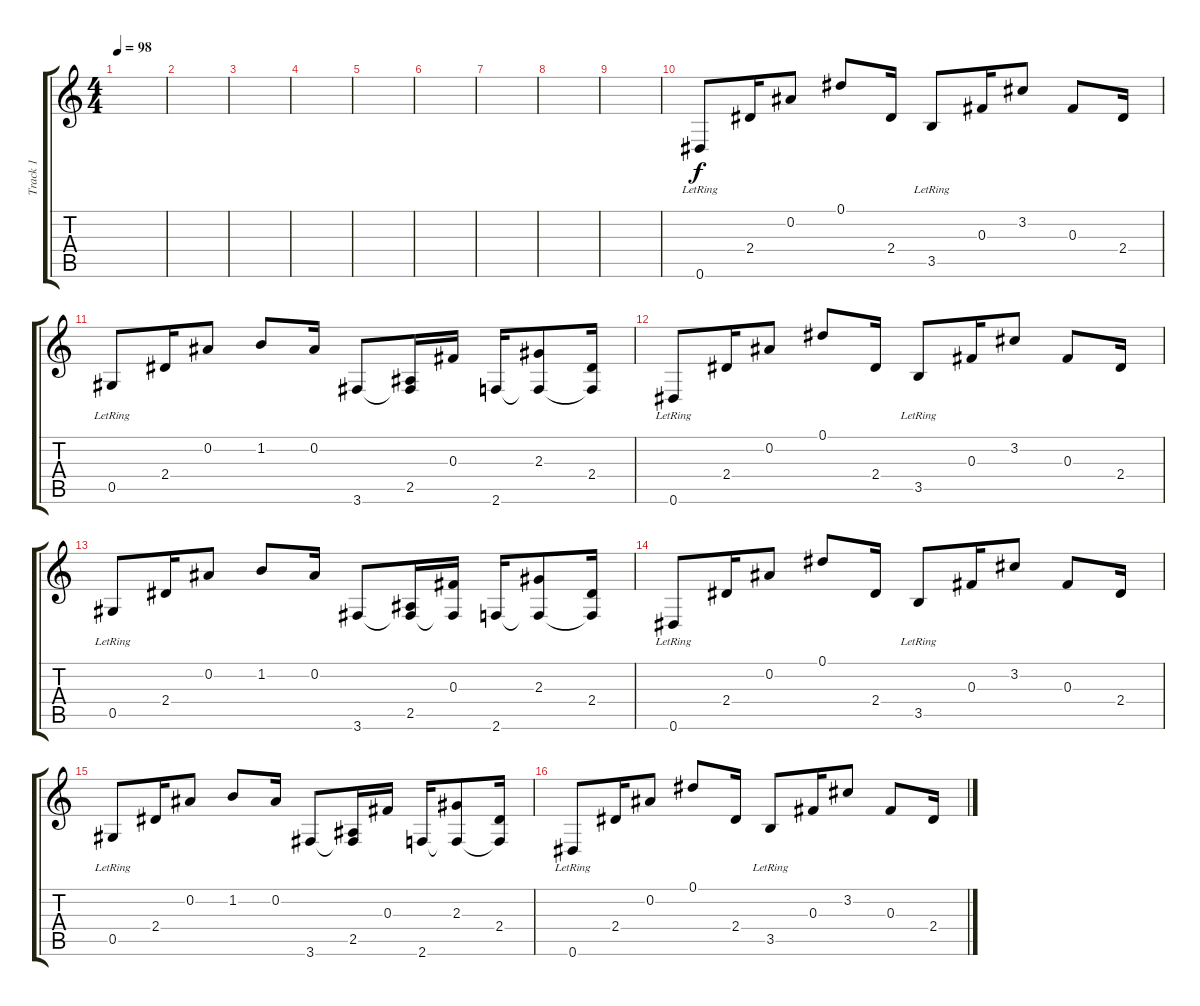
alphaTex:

\track ("Track 1" "Track 1") {instrument acousticguitarsteel}
\staff {score tabs}
\tuning (Eb4 Bb3 Gb3 Db3 Ab2 Eb2) {hide}
\ts (4 4)
\tempo 98
\clef g2
\ks c
|
|
|
|
|
|
|
|
|
0.6{lr}.8 2.4.16 0.2.8 0.1.8 2.4.16 3.5{lr}.8 0.3.16 3.2.8 0.3.8 2.4.16 |
0.5{lr}.8 2.4.16 0.2.8 1.2.8 0.2.16 3.6.8 (2.5 3.6{t}).16 0.3.16 2.6.16 (2.3 2.6{t}).8 (2.4 2.6{t}).16 |
0.6{lr}.8 2.4.16 0.2.8 0.1.8 2.4.16 3.5{lr}.8 0.3.16 3.2.8 0.3.8 2.4.16 |
0.5{lr}.8 2.4.16 0.2.8 1.2.8 0.2.16 3.6.8 (2.5 3.6{t}).16 (0.3 3.6{t}).16 2.6.16 (2.3 2.6{t}).8 (2.4 2.6{t}).16 |
0.6{lr}.8 2.4.16 0.2.8 0.1.8 2.4.16 3.5{lr}.8 0.3.16 3.2.8 0.3.8 2.4.16 |
0.5{lr}.8 2.4.16 0.2.8 1.2.8 0.2.16 3.6.8 (2.5 3.6{t}).16 0.3.16 2.6.16 (2.3 2.6{t}).8 (2.4 2.6{t}).16 |
0.6{lr}.8 2.4.16 0.2.8 0.1.8 2.4.16 3.5{lr}.8 0.3.16 3.2.8 0.3.8 2.4.16
